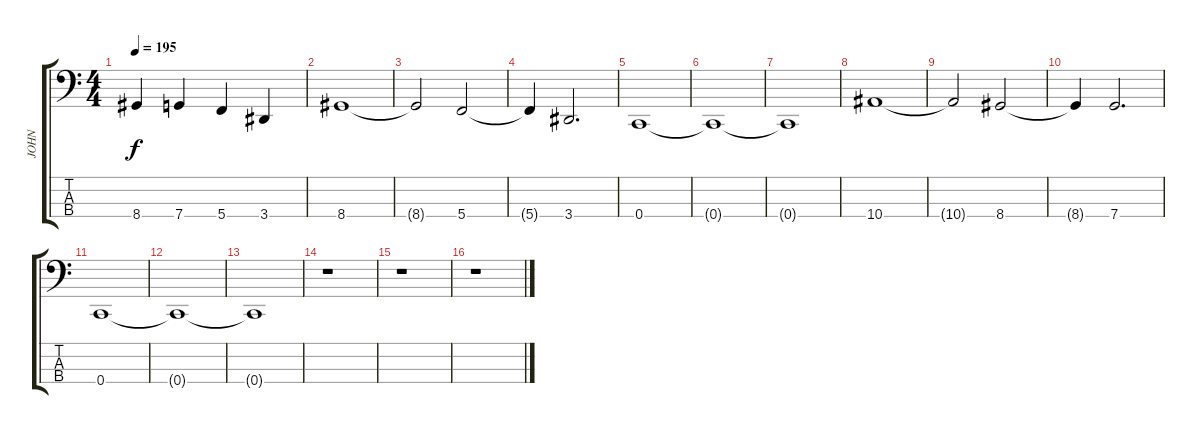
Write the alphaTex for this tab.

\track ("JOHN" "JOHN") {instrument electricbasspick}
\staff {score tabs}
\tuning (F2 C2 G1 C1) {hide}
\ts (4 4)
\tempo 195
\clef f4
\ks c
8.4.4{dy f} 7.4.4 5.4.4 3.4.4 |
8.4.1 |
8.4{t}.2 5.4.2 |
5.4{t}.4 3.4.2{d} |
0.4.1 |
0.4{t}.1 |
0.4{t}.1 |
10.4.1 |
10.4{t}.2 8.4.2 |
8.4{t}.4 7.4.2{d} |
0.4.1 |
0.4{t}.1 |
0.4{t}.1 |
r.1 |
r.1 |
r.1
